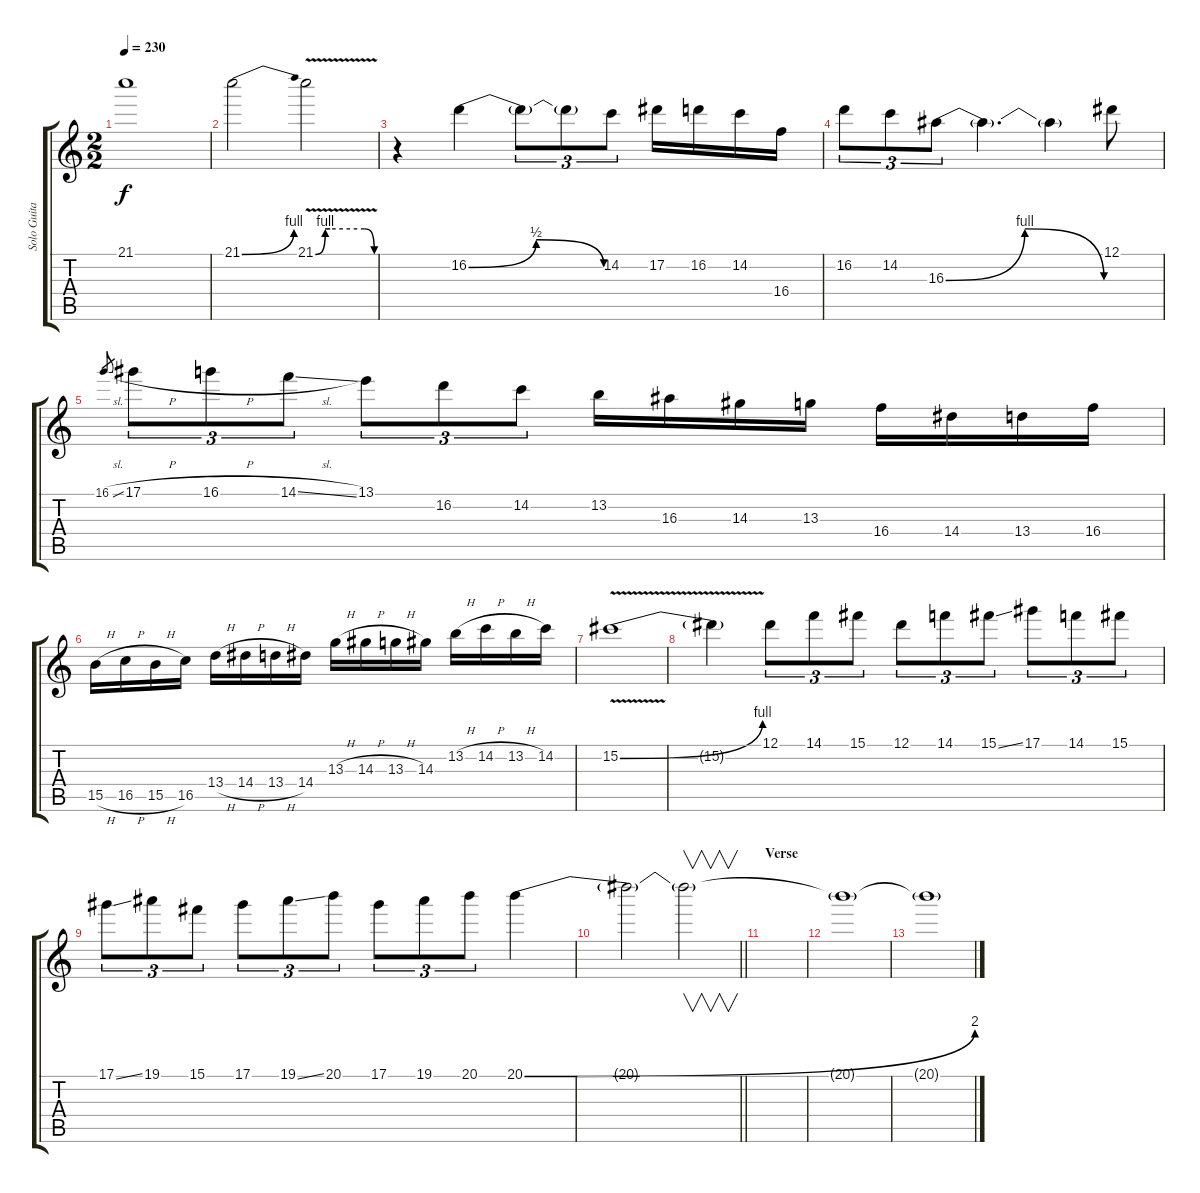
\track ("Solo Guitar (Malmsteen)" "Solo Guita") {instrument distortionguitar}
\staff {score tabs}
\tuning (Eb4 Bb3 Gb3 Db3 Ab2 Eb2) {hide}
\ts (2 2)
\tempo 230
\clef g2
\ks c
21.1{t}.1{dy f} |
21.1{be (bend 0 0 60 4)}.2 21.1{be (custom 0 0 10 4 15 4 50 4 60 0) v}.2 |
r.4 16.2{be (bendrelease 0 0 15 2 45 2 60 0)}.4 16.2{t}.8{tu (3 2)} 16.2{t}.8{tu (3 2)} 14.2.8{tu (3 2)} 17.2.16 16.2.16 14.2.16 16.4.16 |
16.2.8{tu (3 2)} 14.2.8{tu (3 2)} 16.3{be (bendrelease 0 0 10 4 15 4 60 0)}.8{tu (3 2)} 16.3{t}.4{d} 16.3{t}.4 12.1.8 |
16.1{sl}.8{gr} 17.1{h}.8{tu (3 2)} 16.1{h}.8{tu (3 2)} 14.1{sl}.8{tu (3 2)} 13.1.8{tu (3 2)} 16.2.8{tu (3 2)} 14.2.8{tu (3 2)} 13.2.16 16.3.16 14.3.16 13.3.16 16.4.16 14.4.16 13.4.16 16.4.16 |
15.5{h}.16 16.5{h}.16 15.5{h}.16 16.5.16 13.4{h}.16 14.4{h}.16 13.4{h}.16 14.4.16 13.3{h}.16 14.3{h}.16 13.3{h}.16 14.3.16 13.2{h}.16 14.2{h}.16 13.2{h}.16 14.2.16 |
15.2{be (bend 0 0 60 4) v}.1 |
15.2{t}.4 12.1.8{tu (3 2)} 14.1.8{tu (3 2)} 15.1.8{tu (3 2)} 12.1.8{tu (3 2)} 14.1.8{tu (3 2)} 15.1{ss}.8{tu (3 2)} 17.1.8{tu (3 2)} 14.1.8{tu (3 2)} 15.1.8{tu (3 2)} |
17.1{ss}.8{tu (3 2)} 19.1.8{tu (3 2)} 15.1.8{tu (3 2)} 17.1.8{tu (3 2)} 19.1{ss}.8{tu (3 2)} 20.1.8{tu (3 2)} 17.1.8{tu (3 2)} 19.1.8{tu (3 2)} 20.1.8{tu (3 2)} 20.1{be (bend 0 0 60 8)}.4 |
\barLineRight lightlight
20.1{t}.2 20.1{t}.2{v} |
\section ("" "Verse")
|
20.1{t}.1 |
20.1{t}.1
